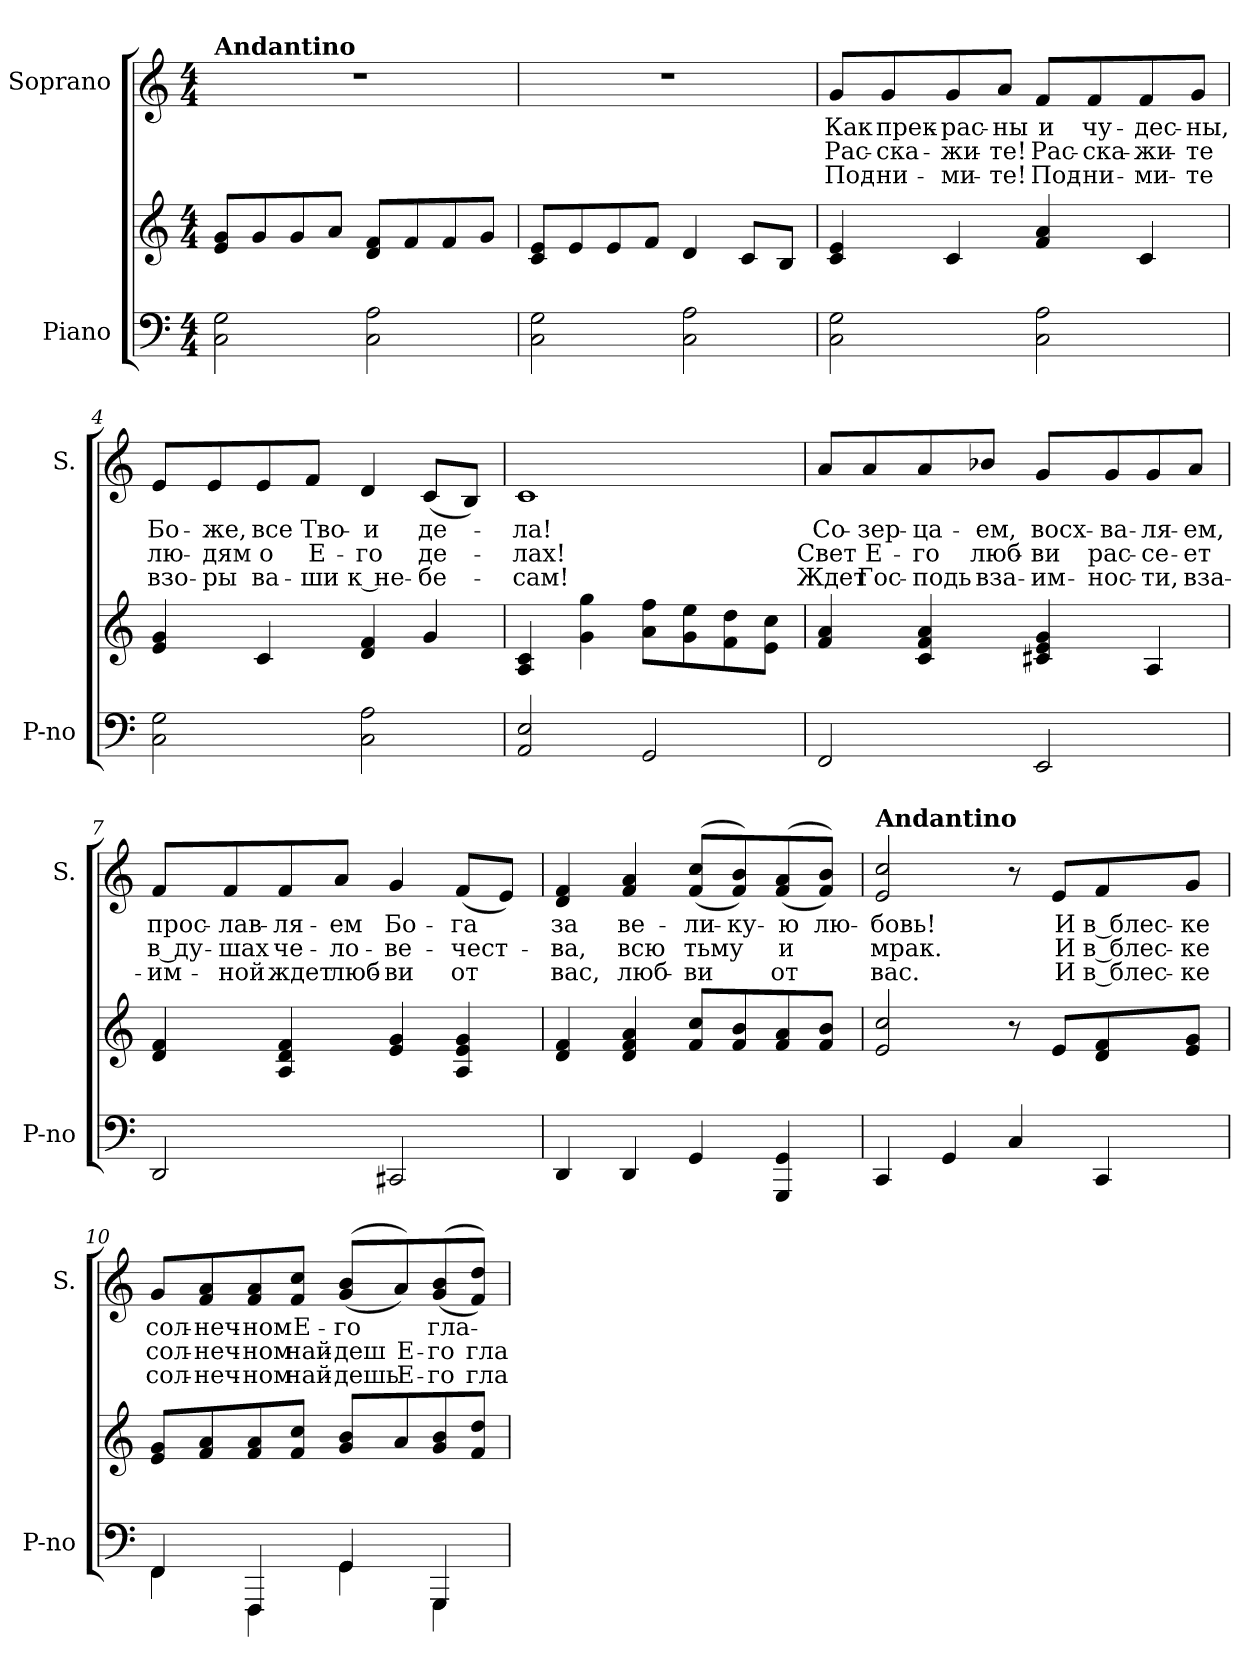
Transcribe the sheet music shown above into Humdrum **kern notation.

**kern	**kern	**kern	**text	**text	**text
*part2	*part2	*part1	*part1	*part1	*part1
*staff3	*staff2	*staff1	*staff1	*staff1	*staff1
*I"Piano	*	*I"Soprano	*	*	*
*I'P-no	*	*I'S.	*	*	*
*clefF4	*clefG2	*clefG2	*	*	*
*k[]	*k[]	*k[]	*	*	*
*C:	*C:	*C:	*	*	*
*M4/4	*M4/4	*M4/4	*	*	*
=1	=1	=1	=1	=1	=1
!	!	!LO:TX:a:B:t=Andantino	!	!	!
2C\ 2G\	8e/ 8g/L	1r	.	.	.
.	8g/	.	.	.	.
.	8g/	.	.	.	.
.	8a/J	.	.	.	.
2C\ 2A\	8d/ 8f/L	.	.	.	.
.	8f/	.	.	.	.
.	8f/	.	.	.	.
.	8g/J	.	.	.	.
=2	=2	=2	=2	=2	=2
2C\ 2G\	8c/ 8e/L	1r	.	.	.
.	8e/	.	.	.	.
.	8e/	.	.	.	.
.	8f/J	.	.	.	.
2C\ 2A\	4d/	.	.	.	.
.	8c/L	.	.	.	.
.	8B/J	.	.	.	.
!!LO:LB:g=z
=3	=3	=3	=3	=3	=3
!	!	!	!LO:LY:b	!LO:LY:b	!LO:LY:b
2C\ 2G\	4c/ 4e/	8g/L	Как	Рас-	Под-
!	!	!	!LO:LY:b	!LO:LY:b	!LO:LY:b
.	.	8g/	прек-	-ска-	-ни-
!	!	!	!LO:LY:b	!LO:LY:b	!LO:LY:b
.	4c/	8g/	-рас-	-жи-	-ми-
!	!	!	!LO:LY:b	!LO:LY:b	!LO:LY:b
.	.	8a/J	-ны	-те!	-те!
!	!	!	!LO:LY:b	!LO:LY:b	!LO:LY:b
2C\ 2A\	4f/ 4a/	8f/L	и	Рас-	Под-
!	!	!	!LO:LY:b	!LO:LY:b	!LO:LY:b
.	.	8f/	чу-	-ска-	-ни-
!	!	!	!LO:LY:b	!LO:LY:b	!LO:LY:b
.	4c/	8f/	-дес-	-жи-	-ми-
!	!	!	!LO:LY:b	!LO:LY:b	!LO:LY:b
.	.	8g/J	-ны,	-те	-те
=4	=4	=4	=4	=4	=4
!	!	!	!LO:LY:b	!LO:LY:b	!LO:LY:b
2C\ 2G\	4e/ 4g/	8e/L	Бо-	лю-	взо-
!	!	!	!LO:LY:b	!LO:LY:b	!LO:LY:b
.	.	8e/	-же,	-дям	-ры
!	!	!	!LO:LY:b	!LO:LY:b	!LO:LY:b
.	4c/	8e/	все	о	ва-
!	!	!	!LO:LY:b	!LO:LY:b	!LO:LY:b
.	.	8f/J	Тво-	Е-	-ши
!	!	!	!LO:LY:b	!LO:LY:b	!LO:LY:b
2C\ 2A\	4d/ 4f/	4d/	-и	-го	к не-
!	!	!	!LO:LY:b	!LO:LY:b	!LO:LY:b
.	4g/	(<8c/L	де-	де-	-бе-
.	.	8B/J)	.	.	.
=5	=5	=5	=5	=5	=5
!	!	!	!LO:LY:b	!LO:LY:b	!LO:LY:b
2AA/ 2E/	4A/ 4c/	1c	-ла!	-лах!	-сам!
.	4g\ 4gg\	.	.	.	.
2GG/	8a\ 8ff\L	.	.	.	.
.	8g\ 8ee\	.	.	.	.
.	8f\ 8dd\	.	.	.	.
.	8e\ 8cc\J	.	.	.	.
!!LO:LB:g=z
=6	=6	=6	=6	=6	=6
!	!	!	!LO:LY:b	!LO:LY:b	!LO:LY:b
2FF/	4f/ 4a/	8a/L	Со-	Свет	Ждет
!	!	!	!LO:LY:b	!LO:LY:b	!LO:LY:b
.	.	8a/	-зер-	Е-	Гос-
!	!	!	!LO:LY:b	!LO:LY:b	!LO:LY:b
.	4c/ 4f/ 4a/	8a/	-ца-	-го	-подь
!	!	!	!LO:LY:b	!LO:LY:b	!LO:LY:b
.	.	8b-X/J	-ем,	люб-	вза-
!	!	!	!LO:LY:b	!LO:LY:b	!LO:LY:b
2EE/	4c#X/ 4e/ 4g/	8g/L	восх-	-ви	-им-
!	!	!	!LO:LY:b	!LO:LY:b	!LO:LY:b
.	.	8g/	-ва-	рас-	-нос-
!	!	!	!LO:LY:b	!LO:LY:b	!LO:LY:b
.	4A/	8g/	-ля-	-се-	-ти,
!	!	!	!LO:LY:b	!LO:LY:b	!LO:LY:b
.	.	8a/J	-ем,	-ет	вза-
=7	=7	=7	=7	=7	=7
!	!	!	!LO:LY:b	!LO:LY:b	!LO:LY:b
2DD/	4d/ 4f/	8f/L	прос-	в ду-	-им-
!	!	!	!LO:LY:b	!LO:LY:b	!LO:LY:b
.	.	8f/	-лав-	-шах	-ной
!	!	!	!LO:LY:b	!LO:LY:b	!LO:LY:b
.	4A/ 4d/ 4f/	8f/	-ля-	че-	ждет
!	!	!	!LO:LY:b	!LO:LY:b	!LO:LY:b
.	.	8a/J	-ем	-ло-	люб-
!	!	!	!LO:LY:b	!LO:LY:b	!LO:LY:b
2CC#X/	4e/ 4g/	4g/	Бо-	-ве-	-ви
!	!	!	!LO:LY:b	!LO:LY:b	!LO:LY:b
.	4A/ 4e/ 4g/	(<8f/L	-га	-чест-	от
.	.	8e/J)	.	.	.
=8	=8	=8	=8	=8	=8
!	!	!	!LO:LY:b	!LO:LY:b	!LO:LY:b
4DD/	4d/ 4f/	4d/ 4f/	за	-ва,	вас,
!	!	!	!LO:LY:b	!LO:LY:b	!LO:LY:b
4DD/	4d/ 4f/ 4a/	4f/ 4a/	ве-	всю	люб-
!	!	!	!LO:LY:b	!LO:LY:b	!LO:LY:b
4GG/	8f/ 8cc/L	(<(8f/ 8cc/L	-ли-	тьму	-ви
!	!	!	!LO:LY:b	!	!
.	8f/ 8b/	8f/ 8b/))	-ку-	.	.
!	!	!	!LO:LY:b	!LO:LY:b	!LO:LY:b
4GGG/ 4GG/	8f/ 8a/	(<(8f/ 8a/	-ю	и	от
!	!	!	!LO:LY:b	!	!
.	8f/ 8b/J	8f/ 8b/J))	лю-	.	.
!!LO:PB:g=z
=9	=9	=9	=9	=9	=9
!	!	!LO:TX:a:B:t=Andantino	!	!	!
!	!	!	!LO:LY:b	!LO:LY:b	!LO:LY:b
4CC/	2e/ 2cc/	2e/ 2cc/	-бовь!	мрак.	вас.
4GG/	.	.	.	.	.
4C/	8r	8r	.	.	.
!	!	!	!LO:LY:b	!LO:LY:b	!LO:LY:b
.	8e/L	8e/L	И	И	И
!	!	!	!LO:LY:b	!LO:LY:b	!LO:LY:b
4CC/	8d/ 8f/	8f/	в блес-	в блес-	в блес-
!	!	!	!LO:LY:b	!LO:LY:b	!LO:LY:b
.	8e/ 8g/J	8g/J	-ке	-ке	-ке
=10	=10	=10	=10	=10	=10
*^	*	*	*	*	*
!	!	!	!	!LO:LY:b	!LO:LY:b	!LO:LY:b
4FF/	4FF\	8e/ 8g/L	8g/L	сол-	сол-	сол-
!	!	!	!	!LO:LY:b	!LO:LY:b	!LO:LY:b
.	.	8f/ 8a/	8f/ 8a/	-неч-	-неч-	-неч-
!	!	!	!	!LO:LY:b	!LO:LY:b	!LO:LY:b
4FFF/	4FFF\	8f/ 8a/	8f/ 8a/	-ном	-ном	-ном
!	!	!	!	!LO:LY:b	!LO:LY:b	!LO:LY:b
.	.	8f/ 8cc/J	8f/ 8cc/J	Е-	най-	най-
!	!	!	!	!LO:LY:b	!LO:LY:b	!LO:LY:b
4GG/	4GG\	8g/ 8b/L	(<(8g/ 8b/L	-го	-деш	-дешь
!	!	!	!	!	!LO:LY:b	!LO:LY:b
.	.	8a/	8a/))	.	Е-	Е-
!	!	!	!	!LO:LY:b	!LO:LY:b	!LO:LY:b
4GGG/	4GGG\	8g/ 8b/	(<(8g/ 8b/	гла-	-го	-го
!	!	!	!	!	!LO:LY:b	!LO:LY:b
.	.	8f/ 8dd/J	8f/ 8dd/J))	.	гла-	гла-
*v	*v	*	*	*	*	*
=	=	=	=	=	=
*-	*-	*-	*-	*-	*-
